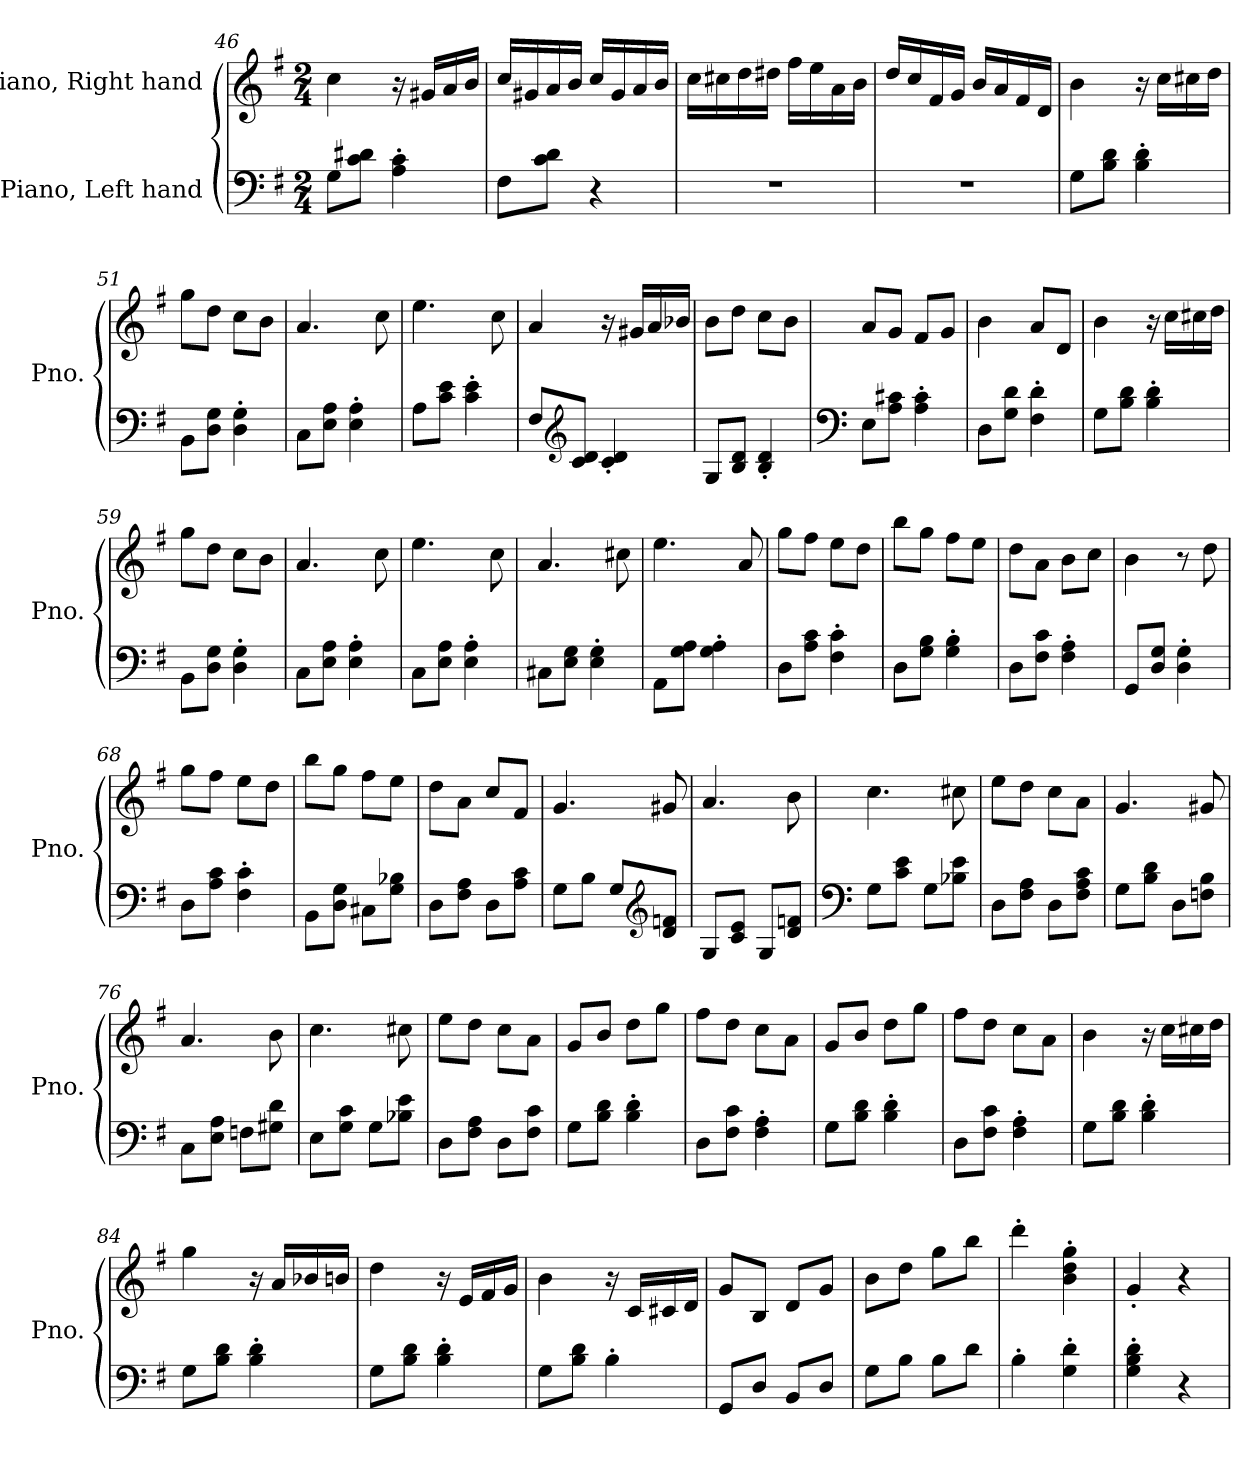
**kern	**kern
*part2	*part1
*staff2	*staff1
*I"Piano, Left hand	*I"Piano, Right hand
*I'Pno.	*I'Pno.
*clefF4	*clefG2
*k[f#]	*k[f#]
*M2/4	*M2/4
=46	=46
8G\L	4cc\
8c\ 8d#X\J	.
4A\' 4c\'	16r
.	16g#X/LL
.	16a/
.	16b/JJ
=47	=47
8F#\L	16cc/LL
.	16g#X/
8c\ 8d\J	16a/
.	16b/JJ
4r	16cc/LL
.	16g#/
.	16a/
.	16b/JJ
!!LO:LB:g=z
=48	=48
2r	16cc\LL
.	16cc#X\
.	16dd\
.	16dd#X\JJ
.	16ff#\LL
.	16ee\
.	16a\
.	16b\JJ
=49	=49
2r	16dd/LL
.	16cc/
.	16f#/
.	16g/JJ
.	16b/LL
.	16a/
.	16f#/
.	16d/JJ
=50	=50
8G\L	4b\
8B\ 8d\J	.
4B\' 4d\'	16r
.	16cc\LL
.	16cc#X\
.	16dd\JJ
=51	=51
8BB\L	8gg\L
8D\ 8G\J	8dd\J
4D\' 4G\'	8cc\L
.	8b\J
=52	=52
8C\L	4.a/
8E\ 8A\J	.
4E\' 4A\'	.
.	8cc\
=53	=53
8A\L	4.ee\
8c\ 8e\J	.
4c\' 4e\'	.
.	8cc\
!!LO:LB:g=z
=54	=54
8F#/L	4a/
*clefG2	*
8c/ 8d/J	.
4c/' 4d/'	16r
.	16g#X/LL
.	16a/
.	16b-X/JJ
=55	=55
8G/L	8b\L
8B/ 8d/J	8dd\J
4B/' 4d/'	8cc\L
.	8b\J
=56	=56
*clefF4	*
8E\L	8a/L
8A\ 8c#X\J	8g/J
4A\' 4c#\'	8f#/L
.	8g/J
=57	=57
8D\L	4b\
8G\ 8d\J	.
4F#\' 4d\'	8a/L
.	8d/J
=58	=58
8G\L	4b\
8B\ 8d\J	.
4B\' 4d\'	16r
.	16cc\LL
.	16cc#X\
.	16dd\JJ
=59	=59
8BB\L	8gg\L
8D\ 8G\J	8dd\J
4D\' 4G\'	8cc\L
.	8b\J
!!LO:LB:g=z
=60	=60
8C\L	4.a/
8E\ 8A\J	.
4E\' 4A\'	.
.	8cc\
=61	=61
8C\L	4.ee\
8E\ 8A\J	.
4E\' 4A\'	.
.	8cc\
=62	=62
8C#X\L	4.a/
8E\ 8G\J	.
4E\' 4G\'	.
.	8cc#X\
=63	=63
8AA\L	4.ee\
8G\ 8A\J	.
4G\' 4A\'	.
.	8a/
=64	=64
8D\L	8gg\L
8A\ 8c\J	8ff#\J
4F#\' 4c\'	8ee\L
.	8dd\J
=65	=65
8D\L	8bb\L
8G\ 8B\J	8gg\J
4G\' 4B\'	8ff#\L
.	8ee\J
=66	=66
8D\L	8dd\L
8F#\ 8c\J	8a\J
4F#\' 4A\'	8b\L
.	8cc\J
=67	=67
8GG/L	4b\
8D/ 8G/J	.
4D\' 4G\'	8r
.	8dd\
!!LO:LB:g=z
=68	=68
8D\L	8gg\L
8A\ 8c\J	8ff#\J
4F#\' 4c\'	8ee\L
.	8dd\J
=69	=69
8BB\L	8bb\L
8D\ 8G\J	8gg\J
8C#X\L	8ff#\L
8G\ 8B-X\J	8ee\J
=70	=70
8D\L	8dd\L
8F#\ 8A\J	8a\J
8D\L	8cc/L
8A\ 8c\J	8f#/J
=71	=71
8G\L	4.g/
8B\J	.
8G/L	.
*clefG2	*
8d/ 8fn/J	8g#X/
=72	=72
8G/L	4.a/
8c/ 8e/J	.
8G/L	.
8d/ 8fn/J	8b\
=73	=73
*clefF4	*
8G\L	4.cc\
8c\ 8e\J	.
8G\L	.
8B-X\ 8e\J	8cc#X\
=74	=74
8D\L	8ee\L
8F#\ 8A\J	8dd\J
8D\L	8cc\L
8F#\ 8A\ 8c\J	8a\J
!!LO:PB:g=z
=75	=75
8G\L	4.g/
8B\ 8d\J	.
8D\L	.
8Fn\ 8B\J	8g#X/
=76	=76
8C\L	4.a/
8E\ 8A\J	.
8Fn\L	.
8G#X\ 8d\J	8b\
=77	=77
8E\L	4.cc\
8G\ 8c\J	.
8G\L	.
8B-X\ 8e\J	8cc#X\
=78	=78
8D\L	8ee\L
8F#\ 8A\J	8dd\J
8D\L	8cc\L
8F#\ 8c\J	8a\J
=79	=79
8G\L	8g/L
8B\ 8d\J	8b/J
4B\' 4d\'	8dd\L
.	8gg\J
=80	=80
8D\L	8ff#\L
8F#\ 8c\J	8dd\J
4F#\' 4A\'	8cc\L
.	8a\J
=81	=81
8G\L	8g/L
8B\ 8d\J	8b/J
4B\' 4d\'	8dd\L
.	8gg\J
!!LO:LB:g=z
=82	=82
8D\L	8ff#\L
8F#\ 8c\J	8dd\J
4F#\' 4A\'	8cc\L
.	8a\J
=83	=83
8G\L	4b\
8B\ 8d\J	.
4B\' 4d\'	16r
.	16cc\LL
.	16cc#X\
.	16dd\JJ
=84	=84
8G\L	4gg\
8B\ 8d\J	.
4B\' 4d\'	16r
.	16a/LL
.	16b-X/
.	16bn/JJ
=85	=85
8G\L	4dd\
8B\ 8d\J	.
4B\' 4d\'	16r
.	16e/LL
.	16f#/
.	16g/JJ
=86	=86
8G\L	4b\
8B\ 8d\J	.
4B'\	16r
.	16c/LL
.	16c#X/
.	16d/JJ
=87	=87
8GG/L	8g/L
8D/J	8B/J
8BB/L	8d/L
8D/J	8g/J
!!LO:LB:g=z
=88	=88
8G\L	8b\L
8B\J	8dd\J
8B\L	8gg\L
8d\J	8bb\J
=89	=89
4B'\	4ddd'\
4G\' 4d\'	4b\' 4dd\' 4gg\'
=90	=90
4G\' 4B\' 4d\'	4g'/
4r	4r
=	=
*-	*-
